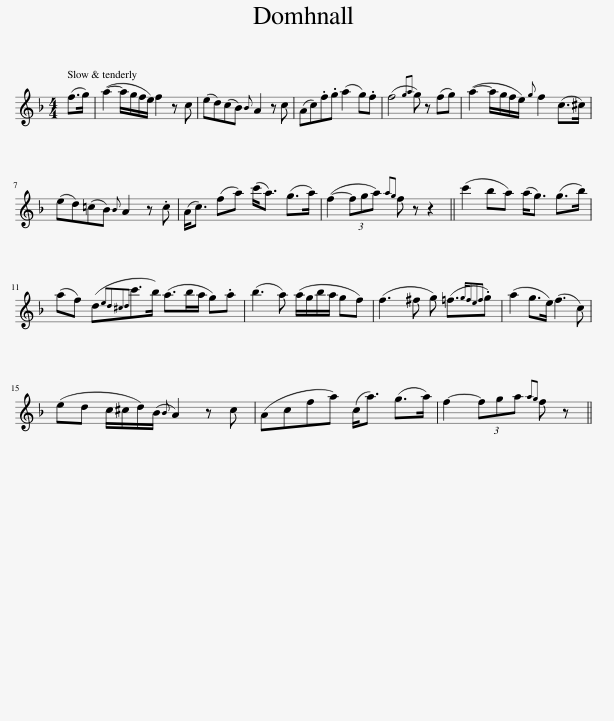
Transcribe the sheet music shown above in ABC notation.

X:1
L:1/8
M:4/4
I:linebreak $
K:F
V:1 treble
V:1
 (f>g) | (a2- a/g/f/e/) f2 z c | (ed)(cB){B} A2 z c | (Ac).f.g (a2 g).f | (f4{ga} g) z (fg) | %5
 (a2- a/g/f/e/){g} f2 (c>^c) |$ (ed)(=cB){B} A2 z .c | (A<c) (fa) (c'<a) (g>a) | (f2- (3fga){ag} f z z2 || (c'2 ba) (a<g) (g>b) |$ %10
 (af) (d{ed^cd}c'>b) (a>ba/ g).a | (b3 a) (a/g/b/a/ gf) | (f3 ^f g) (=f3/2{gfef}.g) | (a2 g>e) (f3 c) |$ (ed c/^c/d/)(B/{B} A2) z c | %15
 (Acfa) (c<a) (g>a) | f2- (3fga{ag} f z || %17
